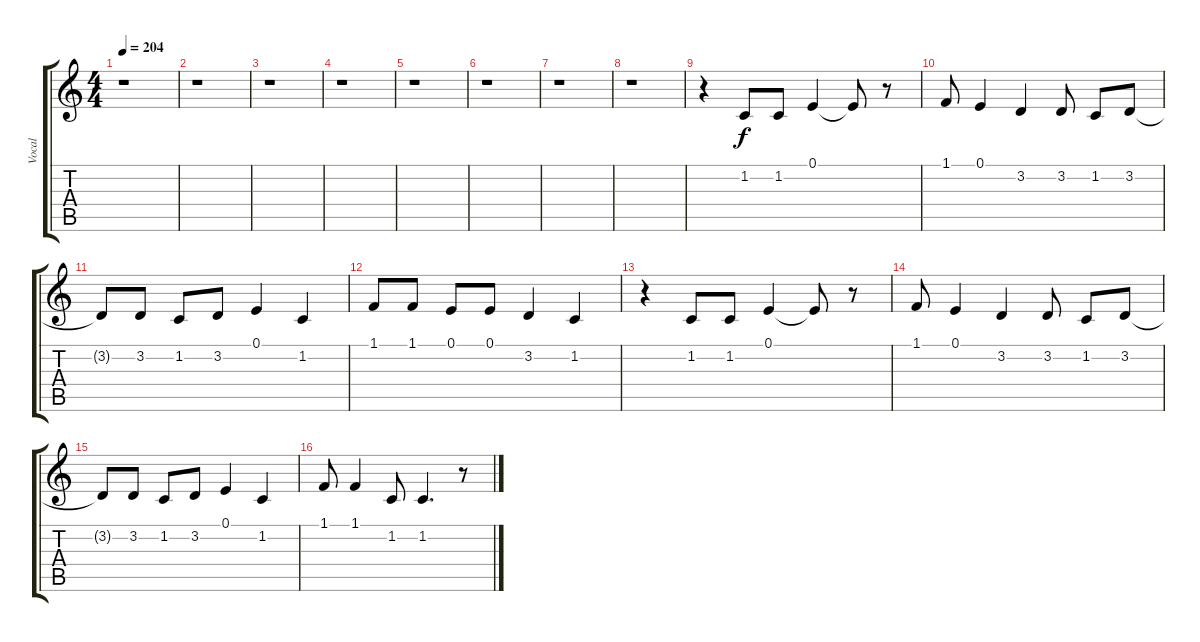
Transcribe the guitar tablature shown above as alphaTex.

\track ("Vocal" "Vocal") {instrument lead1square}
\staff {score tabs}
\tuning (E4 B3 G3 D3 A2 E2) {hide}
\ts (4 4)
\tempo 204
\clef g2
\ks c
r.1{dy f} |
r.1 |
r.1 |
r.1 |
r.1 |
r.1 |
r.1 |
r.1 |
r.4 1.2.8 1.2.8 0.1.4 0.1{t}.8 r.8 |
1.1.8 0.1.4 3.2.4 3.2.8 1.2.8 3.2.8 |
3.2{t}.8 3.2.8 1.2.8 3.2.8 0.1.4 1.2.4 |
1.1.8 1.1.8 0.1.8 0.1.8 3.2.4 1.2.4 |
r.4 1.2.8 1.2.8 0.1.4 0.1{t}.8 r.8 |
1.1.8 0.1.4 3.2.4 3.2.8 1.2.8 3.2.8 |
3.2{t}.8 3.2.8 1.2.8 3.2.8 0.1.4 1.2.4 |
1.1.8 1.1.4 1.2.8 1.2.4{d} r.8
